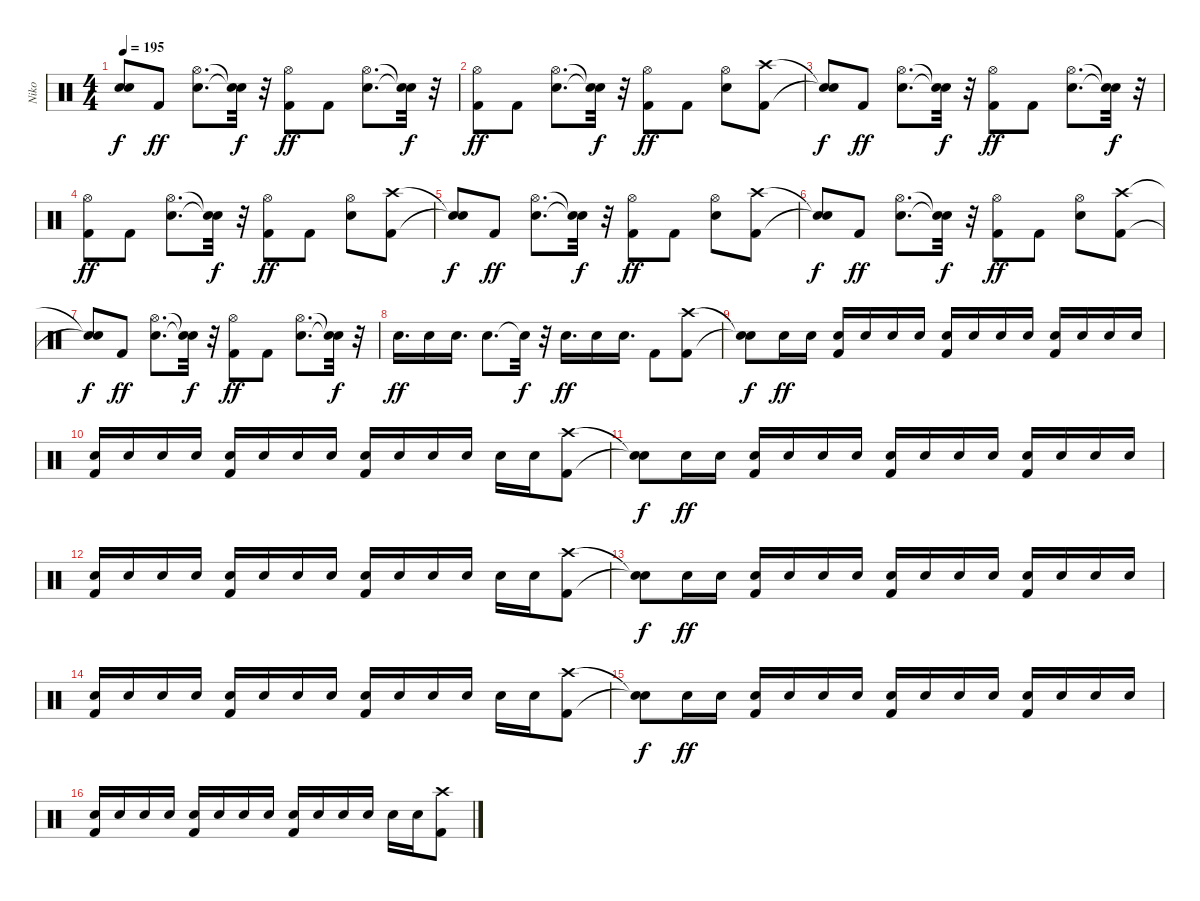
\track ("Niko" "Niko") {instrument percussion}
\staff {score}
\articulation defaults
\ts (4 4)
\tempo 195
\clef neutral
\ks c
("Snare (hit)"{t} "Snare (hit)"{t}).8{dy f} "Kick (hit) 2".8{dy ff} ("Snare (hit) 2" "Hi-Hat (open)").8{d} ("Snare (hit)"{t} "Snare (hit)"{t}).32{dy f} r.32 ("Kick (hit) 2" "Hi-Hat (open)").8{dy ff} "Kick (hit) 2".8 ("Snare (hit) 2" "Hi-Hat (open)").8{d} ("Snare (hit)"{t} "Snare (hit)"{t}).32{dy f} r.32 |
("Kick (hit) 2" "Hi-Hat (open)").8{dy ff} "Kick (hit) 2".8 ("Snare (hit) 2" "Hi-Hat (open)").8{d} ("Snare (hit)"{t} "Snare (hit)"{t}).32{dy f} r.32 ("Kick (hit) 2" "Hi-Hat (open)").8{dy ff} "Kick (hit) 2".8 ("Snare (hit) 2" "Hi-Hat (open)").8 ("Kick (hit) 2" "Crash high (hit)").8 |
("Snare (hit)"{t} "Snare (hit)"{t}).8{dy f} "Kick (hit) 2".8{dy ff} ("Snare (hit) 2" "Hi-Hat (open)").8{d} ("Snare (hit)"{t} "Snare (hit)"{t}).32{dy f} r.32 ("Kick (hit) 2" "Hi-Hat (open)").8{dy ff} "Kick (hit) 2".8 ("Snare (hit) 2" "Hi-Hat (open)").8{d} ("Snare (hit)"{t} "Snare (hit)"{t}).32{dy f} r.32 |
("Kick (hit) 2" "Hi-Hat (open)").8{dy ff} "Kick (hit) 2".8 ("Snare (hit) 2" "Hi-Hat (open)").8{d} ("Snare (hit)"{t} "Snare (hit)"{t}).32{dy f} r.32 ("Kick (hit) 2" "Hi-Hat (open)").8{dy ff} "Kick (hit) 2".8 ("Snare (hit) 2" "Hi-Hat (open)").8 ("Kick (hit) 2" "Crash high (hit)").8 |
("Snare (hit)"{t} "Snare (hit)"{t}).8{dy f} "Kick (hit) 2".8{dy ff} ("Snare (hit) 2" "Hi-Hat (open)").8{d} ("Snare (hit)"{t} "Snare (hit)"{t}).32{dy f} r.32 ("Kick (hit) 2" "Hi-Hat (open)").8{dy ff} "Kick (hit) 2".8 ("Snare (hit) 2" "Hi-Hat (open)").8 ("Kick (hit) 2" "Crash high (hit)").8 |
("Snare (hit)"{t} "Snare (hit)"{t}).8{dy f} "Kick (hit) 2".8{dy ff} ("Snare (hit) 2" "Hi-Hat (open)").8{d} ("Snare (hit)"{t} "Snare (hit)"{t}).32{dy f} r.32 ("Kick (hit) 2" "Hi-Hat (open)").8{dy ff} "Kick (hit) 2".8 ("Snare (hit) 2" "Hi-Hat (open)").8 ("Kick (hit) 2" "Crash high (hit)").8 |
("Snare (hit)"{t} "Snare (hit)"{t}).8{dy f} "Kick (hit) 2".8{dy ff} ("Snare (hit) 2" "Hi-Hat (open)").8{d} ("Snare (hit)"{t} "Snare (hit)"{t}).32{dy f} r.32 ("Kick (hit) 2" "Hi-Hat (open)").8{dy ff} "Kick (hit) 2".8 ("Snare (hit) 2" "Hi-Hat (open)").8{d} ("Snare (hit)"{t} "Snare (hit)"{t}).32{dy f} r.32 |
"Snare (hit) 2".16{d dy ff} "Snare (hit) 2".16 "Snare (hit) 2".16{d} "Snare (hit) 2".8{d} "Snare (hit)"{t}.32{dy f} r.32 "Snare (hit) 2".16{d dy ff} "Snare (hit) 2".16 "Snare (hit) 2".16{d} "Kick (hit) 2".8 ("Kick (hit) 2" "Crash high (hit)").8 |
("Snare (hit)"{t} "Snare (hit)"{t}).8{dy f} "Snare (hit) 2".16{dy ff volume 5} "Snare (hit) 2".16 ("Kick (hit) 2" "Snare (hit) 2").16{volume 16} "Snare (hit) 2".16{volume 5} "Snare (hit) 2".16 "Snare (hit) 2".16 ("Kick (hit) 2" "Snare (hit) 2").16{volume 16} "Snare (hit) 2".16{volume 5} "Snare (hit) 2".16 "Snare (hit) 2".16 ("Kick (hit) 2" "Snare (hit) 2").16{volume 16} "Snare (hit) 2".16{volume 5} "Snare (hit) 2".16 "Snare (hit) 2".16 |
("Kick (hit) 2" "Snare (hit) 2").16{volume 16} "Snare (hit) 2".16{volume 5} "Snare (hit) 2".16 "Snare (hit) 2".16 ("Kick (hit) 2" "Snare (hit) 2").16{volume 16} "Snare (hit) 2".16{volume 5} "Snare (hit) 2".16 "Snare (hit) 2".16 ("Kick (hit) 2" "Snare (hit) 2").16{volume 16} "Snare (hit) 2".16{volume 5} "Snare (hit) 2".16 "Snare (hit) 2".16 "Snare (hit) 2".16{volume 16} "Snare (hit) 2".16 ("Kick (hit) 2" "Crash high (hit)").8 |
("Snare (hit)"{t} "Snare (hit)"{t}).8{dy f} "Snare (hit) 2".16{dy ff volume 5} "Snare (hit) 2".16 ("Kick (hit) 2" "Snare (hit) 2").16{volume 16} "Snare (hit) 2".16{volume 5} "Snare (hit) 2".16 "Snare (hit) 2".16 ("Kick (hit) 2" "Snare (hit) 2").16{volume 16} "Snare (hit) 2".16{volume 5} "Snare (hit) 2".16 "Snare (hit) 2".16 ("Kick (hit) 2" "Snare (hit) 2").16{volume 16} "Snare (hit) 2".16{volume 5} "Snare (hit) 2".16 "Snare (hit) 2".16 |
("Kick (hit) 2" "Snare (hit) 2").16{volume 16} "Snare (hit) 2".16{volume 5} "Snare (hit) 2".16 "Snare (hit) 2".16 ("Kick (hit) 2" "Snare (hit) 2").16{volume 16} "Snare (hit) 2".16{volume 5} "Snare (hit) 2".16 "Snare (hit) 2".16 ("Kick (hit) 2" "Snare (hit) 2").16{volume 16} "Snare (hit) 2".16{volume 5} "Snare (hit) 2".16 "Snare (hit) 2".16 "Snare (hit) 2".16{volume 16} "Snare (hit) 2".16 ("Kick (hit) 2" "Crash high (hit)").8 |
("Snare (hit)"{t} "Snare (hit)"{t}).8{dy f} "Snare (hit) 2".16{dy ff volume 5} "Snare (hit) 2".16 ("Kick (hit) 2" "Snare (hit) 2").16{volume 16} "Snare (hit) 2".16{volume 5} "Snare (hit) 2".16 "Snare (hit) 2".16 ("Kick (hit) 2" "Snare (hit) 2").16{volume 16} "Snare (hit) 2".16{volume 5} "Snare (hit) 2".16 "Snare (hit) 2".16 ("Kick (hit) 2" "Snare (hit) 2").16{volume 16} "Snare (hit) 2".16{volume 5} "Snare (hit) 2".16 "Snare (hit) 2".16 |
("Kick (hit) 2" "Snare (hit) 2").16{volume 16} "Snare (hit) 2".16{volume 5} "Snare (hit) 2".16 "Snare (hit) 2".16 ("Kick (hit) 2" "Snare (hit) 2").16{volume 16} "Snare (hit) 2".16{volume 5} "Snare (hit) 2".16 "Snare (hit) 2".16 ("Kick (hit) 2" "Snare (hit) 2").16{volume 16} "Snare (hit) 2".16{volume 5} "Snare (hit) 2".16 "Snare (hit) 2".16 "Snare (hit) 2".16{volume 16} "Snare (hit) 2".16 ("Kick (hit) 2" "Crash high (hit)").8 |
("Snare (hit)"{t} "Snare (hit)"{t}).8{dy f} "Snare (hit) 2".16{dy ff volume 5} "Snare (hit) 2".16 ("Kick (hit) 2" "Snare (hit) 2").16{volume 16} "Snare (hit) 2".16{volume 5} "Snare (hit) 2".16 "Snare (hit) 2".16 ("Kick (hit) 2" "Snare (hit) 2").16{volume 16} "Snare (hit) 2".16{volume 5} "Snare (hit) 2".16 "Snare (hit) 2".16 ("Kick (hit) 2" "Snare (hit) 2").16{volume 16} "Snare (hit) 2".16{volume 5} "Snare (hit) 2".16 "Snare (hit) 2".16 |
("Kick (hit) 2" "Snare (hit) 2").16{volume 16} "Snare (hit) 2".16{volume 5} "Snare (hit) 2".16 "Snare (hit) 2".16 ("Kick (hit) 2" "Snare (hit) 2").16{volume 16} "Snare (hit) 2".16{volume 5} "Snare (hit) 2".16 "Snare (hit) 2".16 ("Kick (hit) 2" "Snare (hit) 2").16{volume 16} "Snare (hit) 2".16{volume 5} "Snare (hit) 2".16 "Snare (hit) 2".16 "Snare (hit) 2".16{volume 16} "Snare (hit) 2".16 ("Kick (hit) 2" "Crash high (hit)").8
